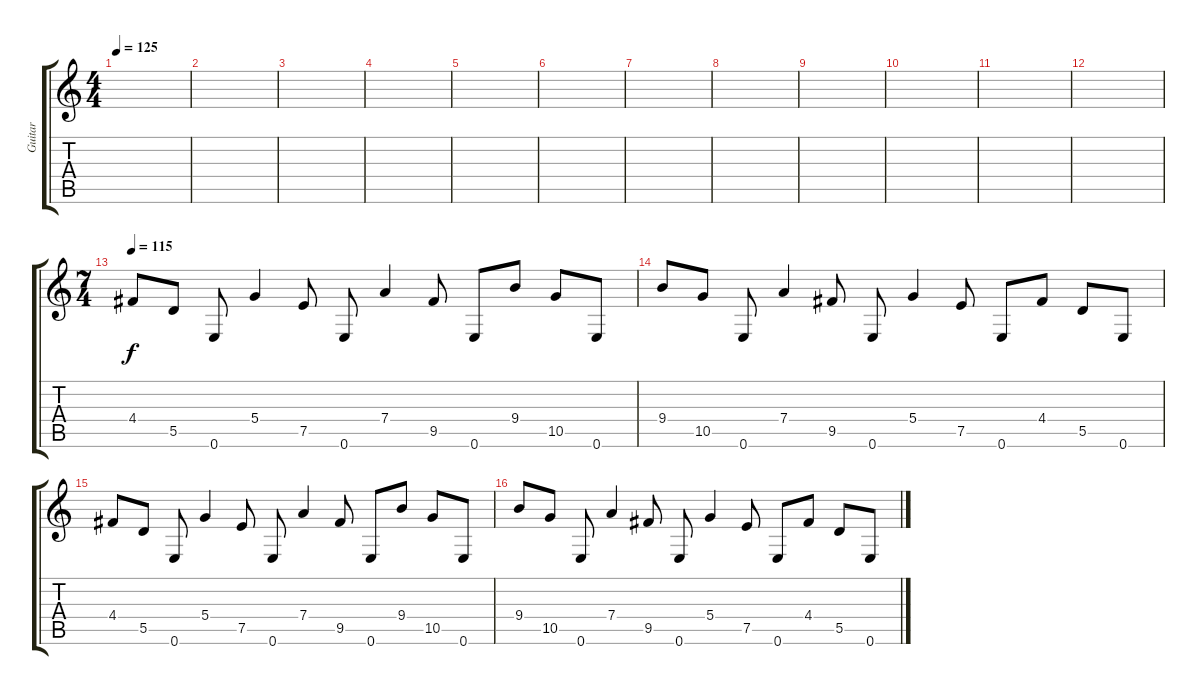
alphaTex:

\track ("Guitar" "Guitar") {instrument distortionguitar}
\staff {score tabs}
\tuning (E4 B3 G3 D3 A2 E2) {hide}
\ts (4 4)
\tempo 125
\clef g2
\ks c
|
|
|
|
|
|
|
|
|
|
|
|
\ts (7 4)
\tempo 115
4.4.8 5.5.8 0.6.8 5.4.4 7.5.8 0.6.8 7.4.4 9.5.8 0.6.8 9.4.8 10.5.8 0.6.8 |
9.4.8 10.5.8 0.6.8 7.4.4 9.5.8 0.6.8 5.4.4 7.5.8 0.6.8 4.4.8 5.5.8 0.6.8 |
4.4.8 5.5.8 0.6.8 5.4.4 7.5.8 0.6.8 7.4.4 9.5.8 0.6.8 9.4.8 10.5.8 0.6.8 |
9.4.8 10.5.8 0.6.8 7.4.4 9.5.8 0.6.8 5.4.4 7.5.8 0.6.8 4.4.8 5.5.8 0.6.8
